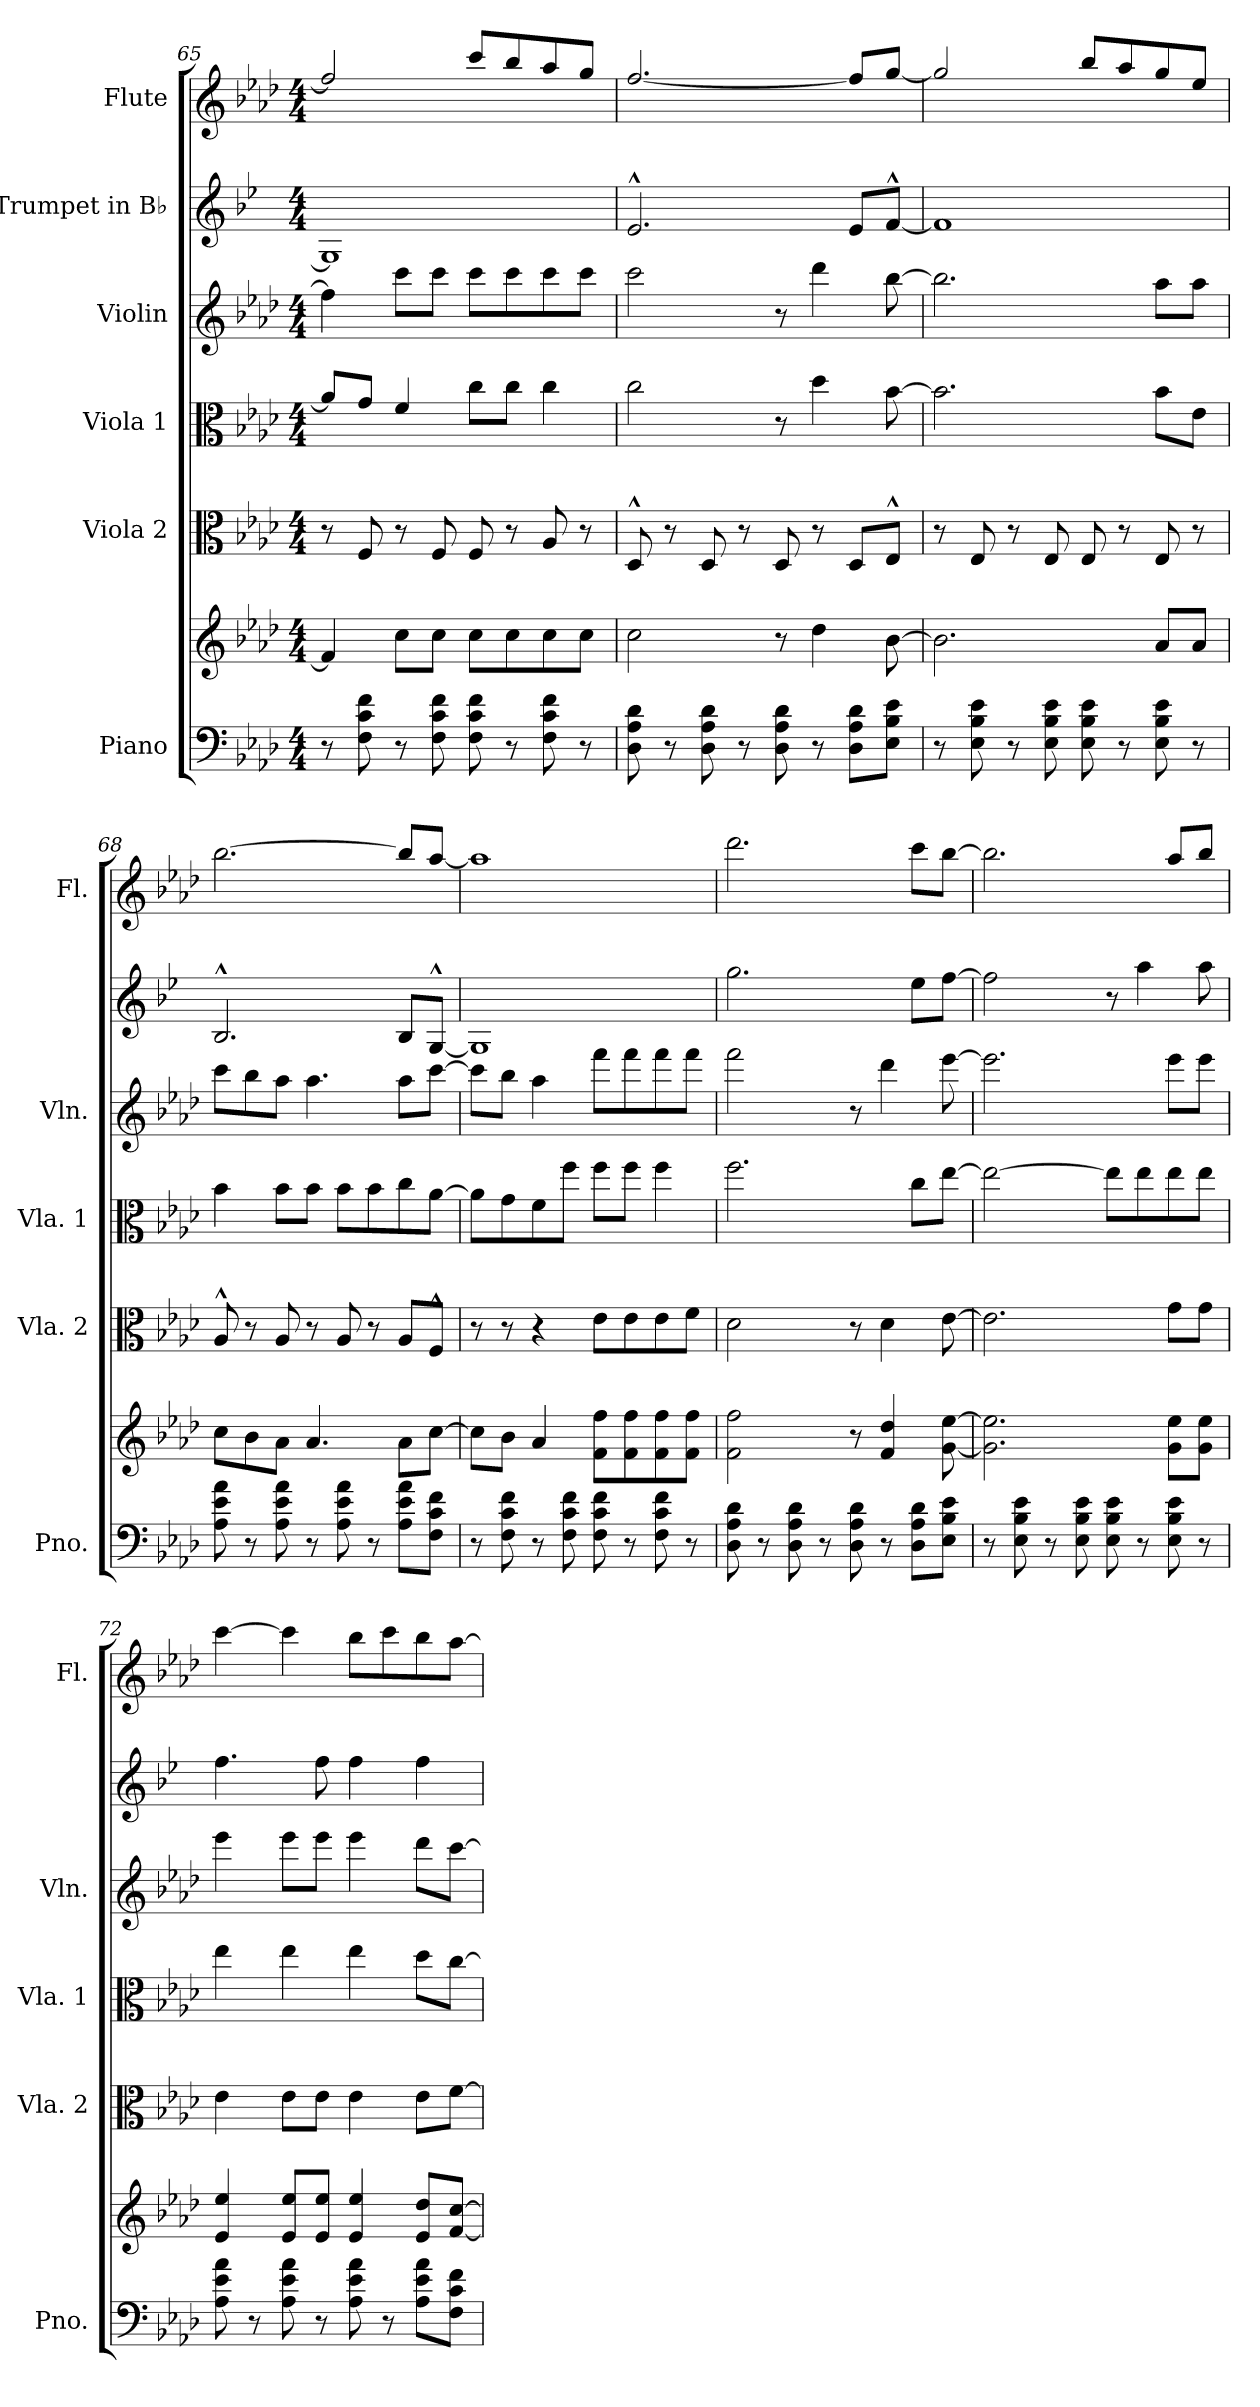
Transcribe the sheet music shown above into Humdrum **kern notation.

**kern	**kern	**kern	**kern	**kern	**kern	**kern
*part6	*part6	*part5	*part4	*part3	*part2	*part1
*staff7	*staff6	*staff5	*staff4	*staff3	*staff2	*staff1
*I"Piano	*	*I"Viola 2	*I"Viola 1	*I"Violin	*I"Trumpet in B♭	*I"Flute
*I'Pno.	*	*I'Vla. 2	*I'Vla. 1	*I'Vln.	*	*I'Fl.
!!LO:LB:g=z
*clefF4	*clefG2	*clefC3	*clefC3	*clefG2	*clefG2	*clefG2
*	*	*	*	*	*ITrd1c2	*
*k[b-e-a-d-]	*k[b-e-a-d-]	*k[b-e-a-d-]	*k[b-e-a-d-]	*k[b-e-a-d-]	*k[b-e-a-d-]	*k[b-e-a-d-]
*M4/4	*M4/4	*M4/4	*M4/4	*M4/4	*M4/4	*M4/4
=65	=65	=65	=65	=65	=65	=65
8r	4f/]	8r	8a-/L]	4ff\]	1F]	2ff/]
8F\ 8c\ 8f\	.	8F/	8g/J	.	.	.
8r	8cc\L	8r	4f/	8ccc\L	.	.
8F\ 8c\ 8f\	8cc\J	8F/	.	8ccc\J	.	.
8F\ 8c\ 8f\	8cc\L	8F/	8cc\L	8ccc\L	.	8ccc/L
8r	8cc\	8r	8cc\J	8ccc\	.	8bb-/
8F\ 8c\ 8f\	8cc\	8A-/	4cc\	8ccc\	.	8aa-/
8r	8cc\J	8r	.	8ccc\J	.	8gg/J
=66	=66	=66	=66	=66	=66	=66
8D-\ 8A-\ 8d-\	2cc\	8D-^^/	2cc\	2ccc\	2.d-^^/	[2.ff/
8r	.	8r	.	.	.	.
8D-\ 8A-\ 8d-\	.	8D-/	.	.	.	.
8r	.	8r	.	.	.	.
8D-\ 8A-\ 8d-\	8r	8D-/	8r	8r	.	.
8r	4dd-\	8r	4dd-\	4ddd-\	.	.
8D-\ 8A-\ 8d-\L	.	8D-/L	.	.	8d-/L	8ff/L]
8E-\ 8B-\ 8e-\J	[8b-\	8E-^^/J	[8b-\	[8bb-\	[8e-^^/J	[8gg/J
=67	=67	=67	=67	=67	=67	=67
8r	2.b-\]	8r	2.b-\]	2.bb-\]	1e-]	2gg/]
8E-\ 8B-\ 8e-\	.	8E-/	.	.	.	.
8r	.	8r	.	.	.	.
8E-\ 8B-\ 8e-\	.	8E-/	.	.	.	.
8E-\ 8B-\ 8e-\	.	8E-/	.	.	.	8bb-/L
8r	.	8r	.	.	.	8aa-/
8E-\ 8B-\ 8e-\	8a-/L	8E-/	8b-\L	8aa-\L	.	8gg/
8r	8a-/J	8r	8e-\J	8aa-\J	.	8ee-/J
=68	=68	=68	=68	=68	=68	=68
8A-\ 8e-\ 8a-\	8cc\L	8A-^^/	4b-\	8ccc\L	2.A-^^/	[2.bb-\
8r	8b-\	8r	.	8bb-\	.	.
8A-\ 8e-\ 8a-\	8a-\J	8A-/	8b-\L	8aa-\J	.	.
8r	4.a-/	8r	8b-\J	4.aa-\	.	.
8A-\ 8e-\ 8a-\	.	8A-/	8b-\L	.	.	.
8r	.	8r	8b-\	.	.	.
8A-\ 8e-\ 8a-\L	8a-\L	8A-/L	8cc\	8aa-\L	8A-/L	8bb-/L]
8F\ 8c\ 8f\J	[8cc\J	8F^^/J	[8a-\J	[8ccc\J	[8F^^/J	[8aa-/J
=69	=69	=69	=69	=69	=69	=69
8r	8cc\L]	8r	8a-\L]	8ccc\L]	1F]	1aa-]
8F\ 8c\ 8f\	8b-\J	8r	8g\	8bb-\J	.	.
8r	4a-/	4r	8f\	4aa-\	.	.
8F\ 8c\ 8f\	.	.	8ff\J	.	.	.
8F\ 8c\ 8f\	8f\ 8ff\L	8e-\L	8ff\L	8fff\L	.	.
8r	8f\ 8ff\	8e-\	8ff\J	8fff\	.	.
8F\ 8c\ 8f\	8f\ 8ff\	8e-\	4ff\	8fff\	.	.
8r	8f\ 8ff\J	8f\J	.	8fff\J	.	.
=70	=70	=70	=70	=70	=70	=70
8D-\ 8A-\ 8d-\	2f\ 2ff\	2d-\	2.ff\	2fff\	2.ff\	2.ddd-\
8r	.	.	.	.	.	.
8D-\ 8A-\ 8d-\	.	.	.	.	.	.
8r	.	.	.	.	.	.
8D-\ 8A-\ 8d-\	8r	8r	.	8r	.	.
8r	4f/ 4dd-/	4d-\	.	4ddd-\	.	.
8D-\ 8A-\ 8d-\L	.	.	8cc\L	.	8dd-\L	8ccc\L
8E-\ 8B-\ 8e-\J	[8g\ [8ee-\	[8e-\	[8ee-\J	[8eee-\	[8ee-\J	[8bb-\J
!!LO:PB:g=z
=71	=71	=71	=71	=71	=71	=71
8r	2.g\] 2.ee-\]	2.e-\]	2ee-\_	2.eee-\]	2ee-\]	2.bb-\]
8E-\ 8B-\ 8e-\	.	.	.	.	.	.
8r	.	.	.	.	.	.
8E-\ 8B-\ 8e-\	.	.	.	.	.	.
8E-\ 8B-\ 8e-\	.	.	8ee-\L]	.	8r	.
8r	.	.	8ee-\	.	4gg\	.
8E-\ 8B-\ 8e-\	8g\ 8ee-\L	8g\L	8ee-\	8eee-\L	.	8aa-/L
8r	8g\ 8ee-\J	8g\J	8ee-\J	8eee-\J	8gg\	8bb-/J
=72	=72	=72	=72	=72	=72	=72
8A-\ 8e-\ 8a-\	4e-/ 4ee-/	4e-\	4ee-\	4eee-\	4.ee-\	[4ccc\
8r	.	.	.	.	.	.
8A-\ 8e-\ 8a-\	8e-/ 8ee-/L	8e-\L	4ee-\	8eee-\L	.	4ccc\]
8r	8e-/ 8ee-/J	8e-\J	.	8eee-\J	8ee-\	.
8A-\ 8e-\ 8a-\	4e-/ 4ee-/	4e-\	4ee-\	4eee-\	4ee-\	8bb-\L
8r	.	.	.	.	.	8ccc\
8A-\ 8e-\ 8a-\L	8e-/ 8dd-/L	8e-\L	8dd-\L	8ddd-\L	4ee-\	8bb-\
8F\ 8c\ 8f\J	[8f/ [8cc/J	[8f\J	[8cc\J	[8ccc\J	.	[8aa-\J
=	=	=	=	=	=	=
*-	*-	*-	*-	*-	*-	*-
